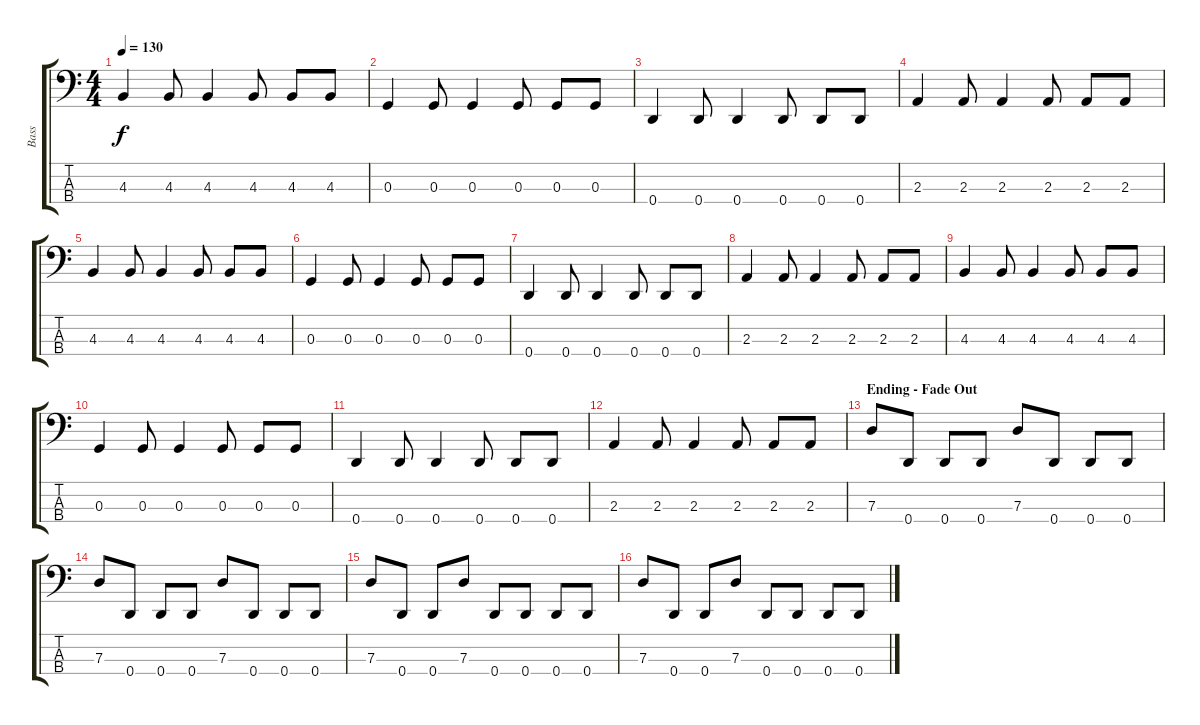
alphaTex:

\track ("Bass" "Bass") {instrument electricbassfinger}
\staff {score tabs}
\tuning (F2 C2 G1 D1) {hide}
\ts (4 4)
\tempo 130
\clef f4
\ks c
4.3.4{dy f} 4.3.8 4.3.4 4.3.8 4.3.8 4.3.8 |
0.3.4 0.3.8 0.3.4 0.3.8 0.3.8 0.3.8 |
0.4.4 0.4.8 0.4.4 0.4.8 0.4.8 0.4.8 |
2.3.4 2.3.8 2.3.4 2.3.8 2.3.8 2.3.8 |
4.3.4 4.3.8 4.3.4 4.3.8 4.3.8 4.3.8 |
0.3.4 0.3.8 0.3.4 0.3.8 0.3.8 0.3.8 |
0.4.4 0.4.8 0.4.4 0.4.8 0.4.8 0.4.8 |
2.3.4 2.3.8 2.3.4 2.3.8 2.3.8 2.3.8 |
4.3.4 4.3.8 4.3.4 4.3.8 4.3.8 4.3.8 |
0.3.4 0.3.8 0.3.4 0.3.8 0.3.8 0.3.8 |
0.4.4 0.4.8 0.4.4 0.4.8 0.4.8 0.4.8 |
2.3.4 2.3.8 2.3.4 2.3.8 2.3.8 2.3.8 |
\section ("" "Ending - Fade Out")
7.3.8 0.4.8 0.4.8 0.4.8 7.3.8 0.4.8 0.4.8 0.4.8 |
7.3.8 0.4.8 0.4.8 0.4.8 7.3.8 0.4.8 0.4.8 0.4.8 |
7.3.8 0.4.8 0.4.8 7.3.8 0.4.8 0.4.8 0.4.8 0.4.8 |
7.3.8 0.4.8 0.4.8 7.3.8 0.4.8 0.4.8 0.4.8 0.4.8
